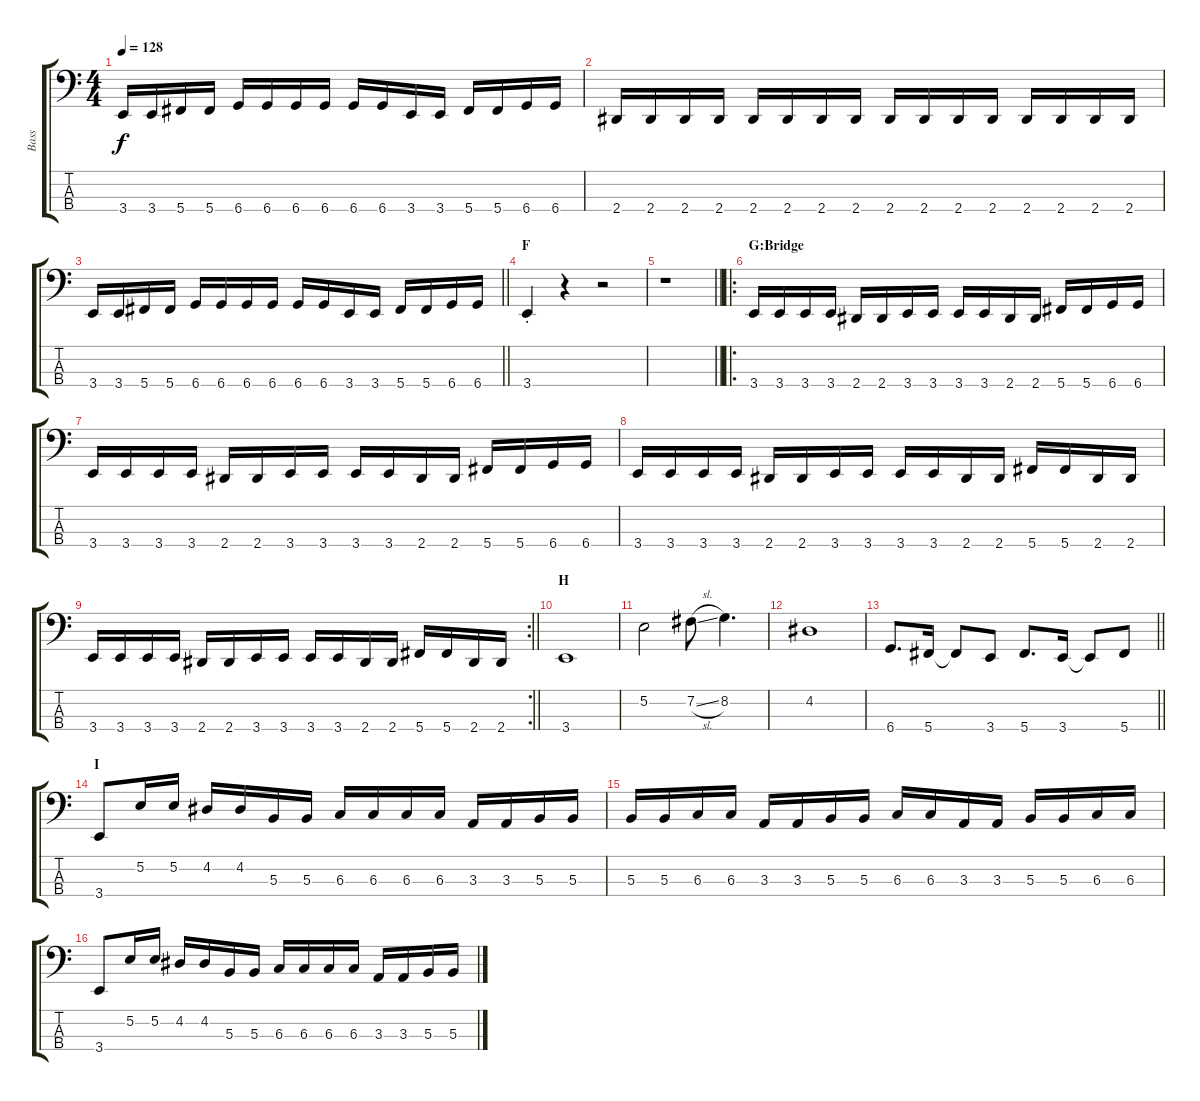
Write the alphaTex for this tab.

\track ("Bass" "Bass") {instrument electricbasspick}
\staff {score tabs}
\tuning (E2 B1 Gb1 Db1) {hide}
\ts (4 4)
\tempo 128
\clef f4
\ks c
3.4.16{dy f} 3.4.16 5.4.16 5.4.16 6.4.16 6.4.16 6.4.16 6.4.16 6.4.16 6.4.16 3.4.16 3.4.16 5.4.16 5.4.16 6.4.16 6.4.16 |
2.4.16 2.4.16 2.4.16 2.4.16 2.4.16 2.4.16 2.4.16 2.4.16 2.4.16 2.4.16 2.4.16 2.4.16 2.4.16 2.4.16 2.4.16 2.4.16 |
\barLineRight lightlight
3.4.16 3.4.16 5.4.16 5.4.16 6.4.16 6.4.16 6.4.16 6.4.16 6.4.16 6.4.16 3.4.16 3.4.16 5.4.16 5.4.16 6.4.16 6.4.16 |
\section ("" "F")
3.4{st}.4 r.4 r.2 |
\barLineRight lightlight
r.1 |
\ro
\section ("" "G:Bridge")
3.4.16 3.4.16 3.4.16 3.4.16 2.4.16 2.4.16 3.4.16 3.4.16 3.4.16 3.4.16 2.4.16 2.4.16 5.4.16 5.4.16 6.4.16 6.4.16 |
3.4.16 3.4.16 3.4.16 3.4.16 2.4.16 2.4.16 3.4.16 3.4.16 3.4.16 3.4.16 2.4.16 2.4.16 5.4.16 5.4.16 6.4.16 6.4.16 |
3.4.16 3.4.16 3.4.16 3.4.16 2.4.16 2.4.16 3.4.16 3.4.16 3.4.16 3.4.16 2.4.16 2.4.16 5.4.16 5.4.16 2.4.16 2.4.16 |
\rc 2
\barLineRight lightlight
3.4.16 3.4.16 3.4.16 3.4.16 2.4.16 2.4.16 3.4.16 3.4.16 3.4.16 3.4.16 2.4.16 2.4.16 5.4.16 5.4.16 2.4.16 2.4.16 |
\section ("" "H")
3.4.1 |
5.2.2 7.2{sl}.8 8.2.4{d} |
4.2.1 |
\barLineRight lightlight
6.4.8{d} 5.4.16 5.4{t}.8 3.4.8 5.4.8{d} 3.4.16 3.4{t}.8 5.4.8 |
\section ("" "I")
3.4.8 5.2.16 5.2.16 4.2.16 4.2.16 5.3.16 5.3.16 6.3.16 6.3.16 6.3.16 6.3.16 3.3.16 3.3.16 5.3.16 5.3.16 |
5.3.16 5.3.16 6.3.16 6.3.16 3.3.16 3.3.16 5.3.16 5.3.16 6.3.16 6.3.16 3.3.16 3.3.16 5.3.16 5.3.16 6.3.16 6.3.16 |
3.4.8 5.2.16 5.2.16 4.2.16 4.2.16 5.3.16 5.3.16 6.3.16 6.3.16 6.3.16 6.3.16 3.3.16 3.3.16 5.3.16 5.3.16
